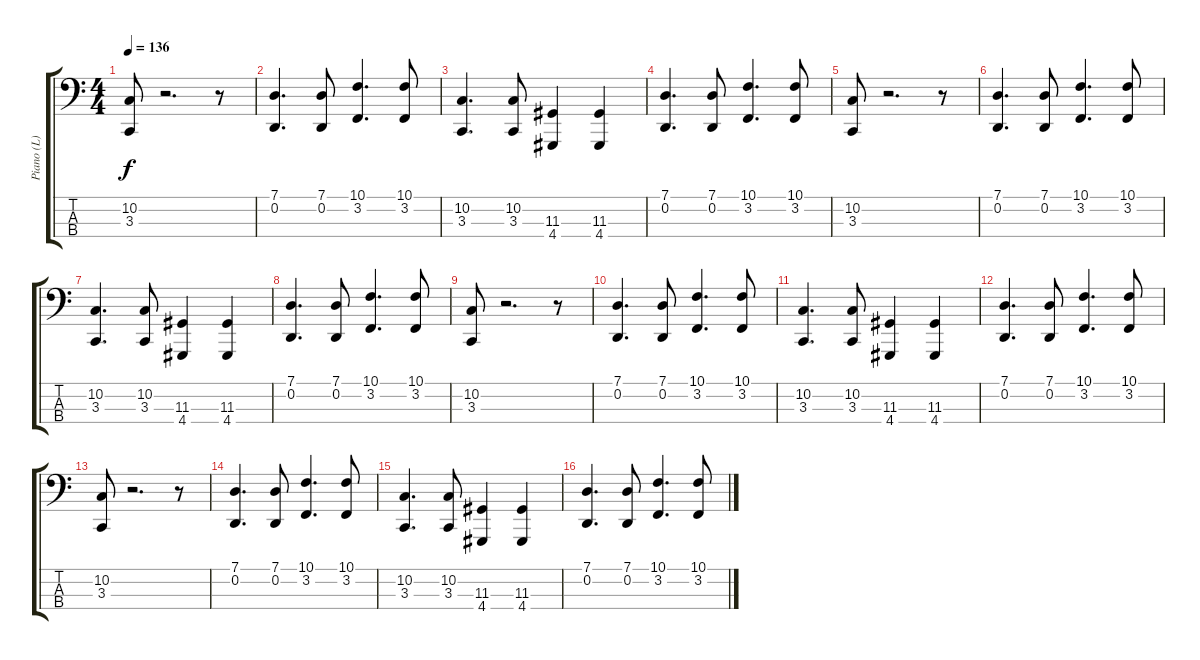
\track ("Piano (L)" "Piano (L)") {instrument brightacousticpiano}
\staff {score tabs}
\tuning (G2 D2 A1 E1) {hide}
\ts (4 4)
\tempo 136
\clef f4
\ks c
(10.2 3.3).8{dy f} r.2{d} r.8 |
(7.1 0.2).4{d} (7.1 0.2).8 (10.1 3.2).4{d} (10.1 3.2).8 |
(10.2 3.3).4{d} (10.2 3.3).8 (11.3 4.4).4 (11.3 4.4).4 |
(7.1 0.2).4{d} (7.1 0.2).8 (10.1 3.2).4{d} (10.1 3.2).8 |
(10.2 3.3).8 r.2{d} r.8 |
(7.1 0.2).4{d} (7.1 0.2).8 (10.1 3.2).4{d} (10.1 3.2).8 |
(10.2 3.3).4{d} (10.2 3.3).8 (11.3 4.4).4 (11.3 4.4).4 |
(7.1 0.2).4{d} (7.1 0.2).8 (10.1 3.2).4{d} (10.1 3.2).8 |
(10.2 3.3).8 r.2{d} r.8 |
(7.1 0.2).4{d} (7.1 0.2).8 (10.1 3.2).4{d} (10.1 3.2).8 |
(10.2 3.3).4{d} (10.2 3.3).8 (11.3 4.4).4 (11.3 4.4).4 |
(7.1 0.2).4{d} (7.1 0.2).8 (10.1 3.2).4{d} (10.1 3.2).8 |
(10.2 3.3).8 r.2{d} r.8 |
(7.1 0.2).4{d} (7.1 0.2).8 (10.1 3.2).4{d} (10.1 3.2).8 |
(10.2 3.3).4{d} (10.2 3.3).8 (11.3 4.4).4 (11.3 4.4).4 |
(7.1 0.2).4{d} (7.1 0.2).8 (10.1 3.2).4{d} (10.1 3.2).8
